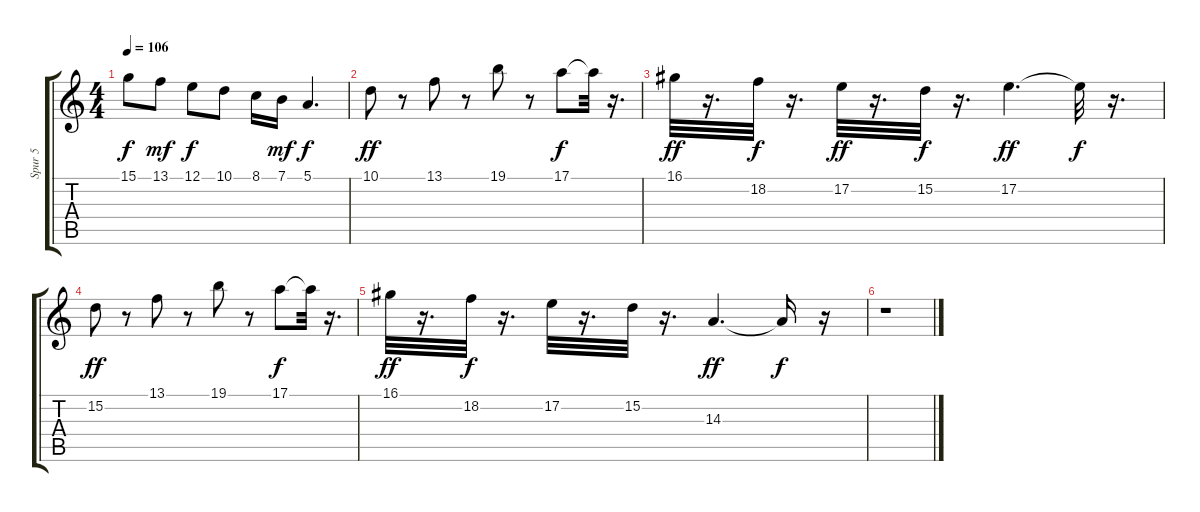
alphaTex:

\track ("Spur 5" "Spur 5") {instrument stringensemble1}
\staff {score tabs}
\tuning (E4 B3 G3 D3 A2 E2) {hide}
\ts (4 4)
\tempo 106
\clef g2
\ks c
15.1.8{dy f} 13.1.8{dy mf} 12.1.8{dy f} 10.1.8 8.1.16 7.1.16{dy mf} 5.1.4{d dy f} |
10.1.8{dy ff instrument stringensemble1} r.8 13.1.8 r.8 19.1.8 r.8 17.1.8{dy f} 17.1{t}.32 r.16{d} |
16.1.32{dy ff} r.16{d} 18.2.32{dy f} r.16{d} 17.2.32{dy ff} r.16{d} 15.2.32{dy f} r.16{d} 17.2.4{d dy ff} 17.2{t}.32{dy f} r.16{d} |
15.2.8{dy ff} r.8 13.1.8 r.8 19.1.8 r.8 17.1.8{dy f} 17.1{t}.32 r.16{d} |
16.1.32{dy ff} r.16{d} 18.2.32{dy f} r.16{d} 17.2.32 r.16{d} 15.2.32 r.16{d} 14.3.4{d dy ff} 14.3{t}.16{dy f} r.16 |
r.1
